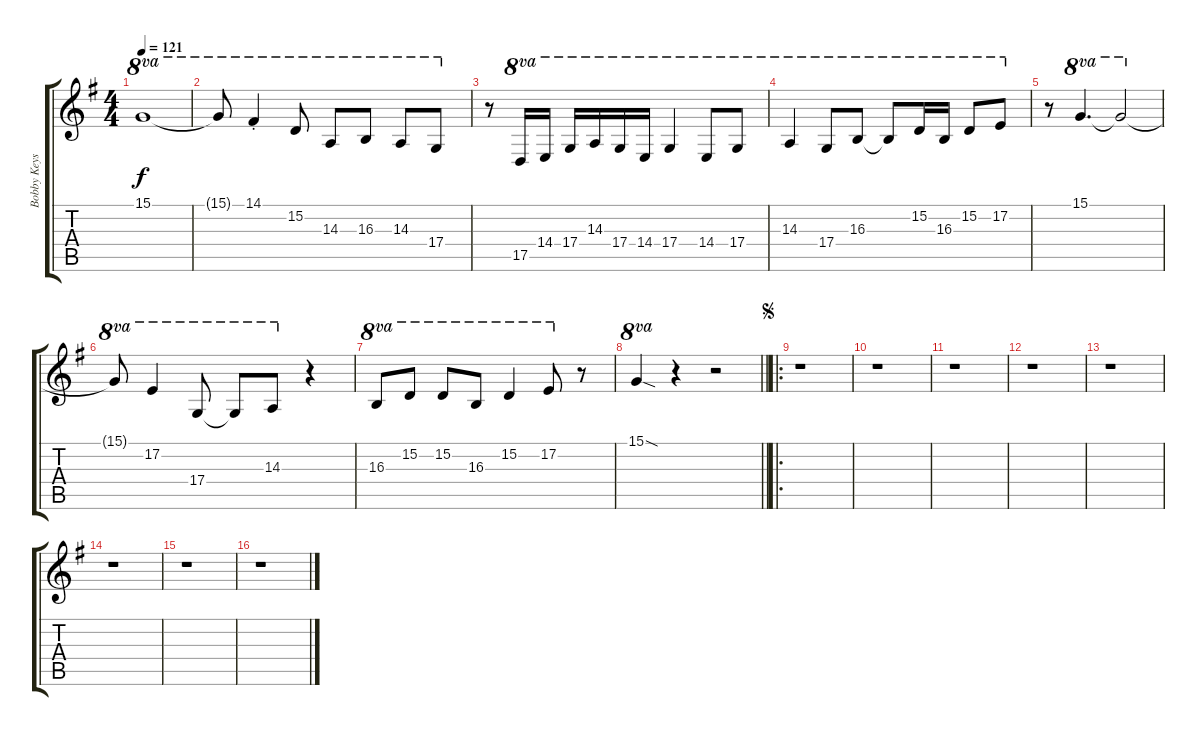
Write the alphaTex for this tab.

\track ("Bobby Keys - Saxophone" "Bobby Keys") {instrument tenorsax}
\staff {score tabs}
\tuning (E4 B3 G3 D3 A2 E2) {hide}
\ts (4 4)
\tempo 121
\clef g2
\ks g
15.1.1{ot 8va dy f instrument tenorsax} |
15.1{t}.8{ot 8va} 14.1{st}.4{ot 8va} 15.2.8{ot 8va} 14.3.8{ot 8va} 16.3.8{ot 8va} 14.3.8{ot 8va} 17.4.8{ot 8va} |
r.8 17.5.16{ot 8va} 14.4.16{ot 8va} 17.4.16{ot 8va} 14.3.16{ot 8va} 17.4.16{ot 8va} 14.4.16{ot 8va} 17.4.4{ot 8va} 14.4.8{ot 8va} 17.4.8{ot 8va} |
14.3.4{ot 8va} 17.4.8{ot 8va} 16.3.8{ot 8va} 16.3{t}.8{ot 8va} 15.2.16{ot 8va} 16.3.16{ot 8va} 15.2.8{ot 8va} 17.2.8{ot 8va} |
r.8 15.1.4{d ot 8va} 15.1{t}.2{ot 8va} |
15.1{t}.8{ot 8va} 17.2.4{ot 8va} 17.4.8{ot 8va} 17.4{t}.8{ot 8va} 14.3.8{ot 8va} r.4 |
16.3.8{ot 8va} 15.2.8{ot 8va} 15.2.8{ot 8va} 16.3.8{ot 8va} 15.2.4{ot 8va} 17.2.8{ot 8va} r.8 |
\barLineRight lightlight
15.1{sod}.4{ot 8va} r.4 r.2 |
\ro
\jump segno
r.1 |
r.1 |
r.1 |
r.1 |
r.1 |
r.1 |
r.1 |
r.1
